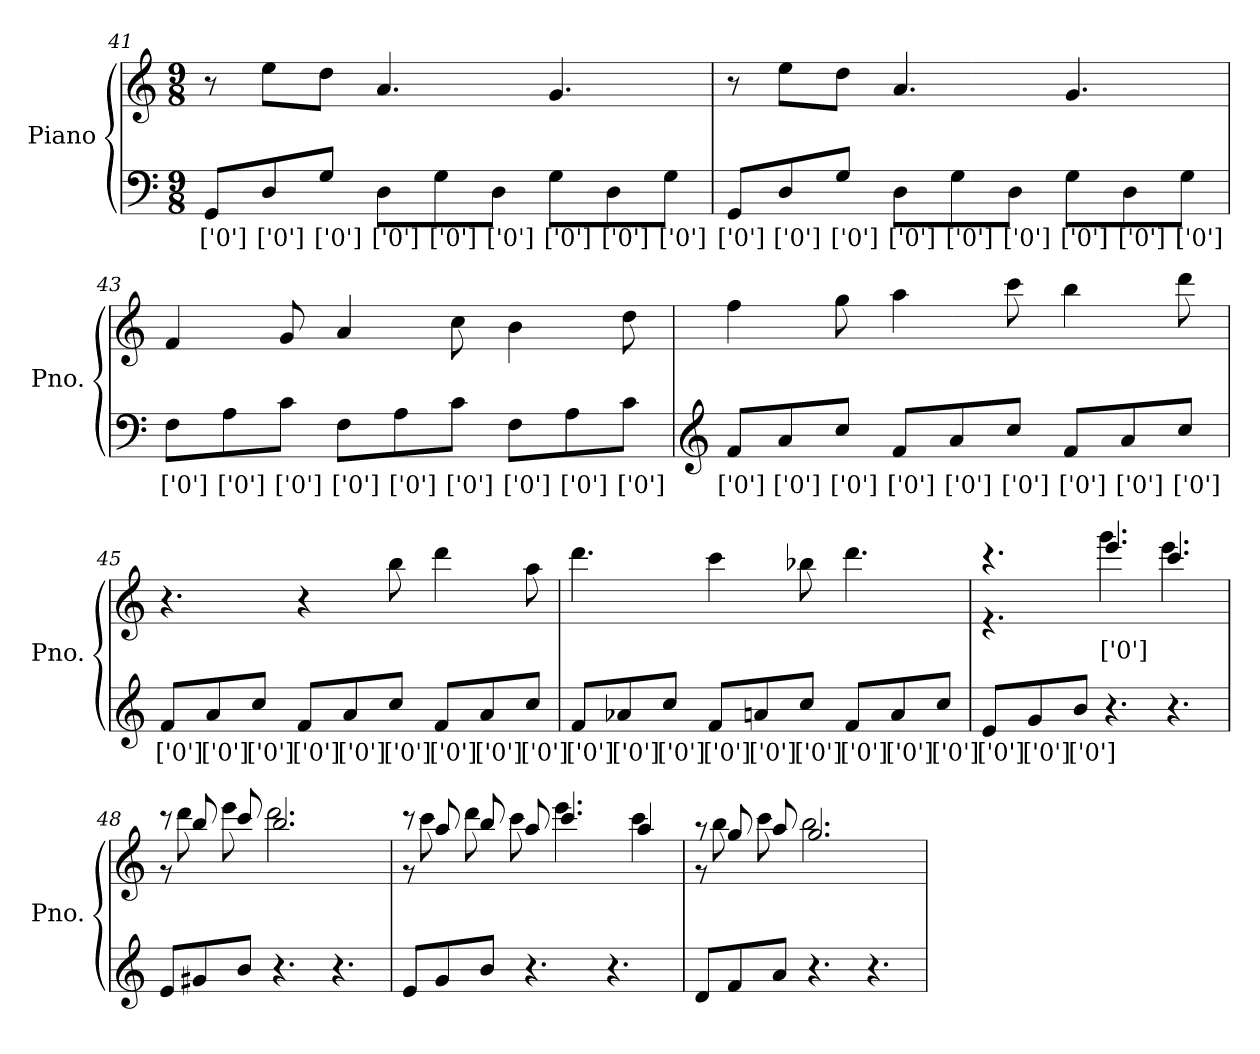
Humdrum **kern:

**kern	**text	**kern	**text
*part1	*part1	*part1	*part1
*staff2	*staff2	*staff1	*staff1
*I"Piano	*	*	*
*I'Pno.	*	*	*
!!LO:PB:g=z
*clefF4	*	*clefG2	*
*k[]	*	*k[]	*
*M9/8	*	*M9/8	*
=41	=41	=41	=41
8GGi/L	['0']	8r	.
8Di/	['0']	8ee\L	.
8Gi/J	['0']	8dd\J	.
8Di\L	['0']	4.a/	.
8Gi\	['0']	.	.
8Di\J	['0']	.	.
8Gi\L	['0']	4.g/	.
8Di\	['0']	.	.
8Gi\J	['0']	.	.
=42	=42	=42	=42
8GGi/L	['0']	8r	.
8Di/	['0']	8ee\L	.
8Gi/J	['0']	8dd\J	.
8Di\L	['0']	4.a/	.
8Gi\	['0']	.	.
8Di\J	['0']	.	.
8Gi\L	['0']	4.g/	.
8Di\	['0']	.	.
8Gi\J	['0']	.	.
=43	=43	=43	=43
8Fi\L	['0']	4f/	.
8Ai\	['0']	.	.
8ci\J	['0']	8g/	.
8Fi\L	['0']	4a/	.
8Ai\	['0']	.	.
8ci\J	['0']	8cc\	.
8Fi\L	['0']	4b\	.
8Ai\	['0']	.	.
8ci\J	['0']	8dd\	.
=44	=44	=44	=44
*clefG2	*	*	*
8fi/L	['0']	4ff\	.
8ai/	['0']	.	.
8cci/J	['0']	8gg\	.
8fi/L	['0']	4aa\	.
8ai/	['0']	.	.
8cci/J	['0']	8ccc\	.
8fi/L	['0']	4bb\	.
8ai/	['0']	.	.
8cci/J	['0']	8ddd\	.
!!LO:LB:g=z
=45	=45	=45	=45
8fi/L	['0']	4.r	.
8ai/	['0']	.	.
8cci/J	['0']	.	.
8fi/L	['0']	4r	.
8ai/	['0']	.	.
8cci/J	['0']	8bb\	.
8fi/L	['0']	4ddd\	.
8ai/	['0']	.	.
8cci/J	['0']	8aa\	.
=46	=46	=46	=46
8fi/L	['0']	4.ddd\	.
8a-Xi/	['0']	.	.
8cci/J	['0']	.	.
8fi/L	['0']	4ccc\	.
8ani/	['0']	.	.
8cci/J	['0']	8bb-X\	.
8fi/L	['0']	4.ddd\	.
8ai/	['0']	.	.
8cci/J	['0']	.	.
=47	=47	=47	=47
*	*	*^	*
8ei/L	['0']	4.r	4.r	.
8gi/	['0']	.	.	.
8bi/J	['0']	.	.	.
4.r	.	4.eeei	4.ggg	['0']
4.r	.	4.ccc	4.eee	.
=48	=48	=48	=48	=48
8e/L	.	8r	8r	.
8g#X/	.	8bb	8ddd	.
8b/J	.	8ccc	8eee	.
4.r	.	2.bb	2.ddd	.
4.r	.	.	.	.
=49	=49	=49	=49	=49
8e/L	.	8r	8r	.
8g/	.	8aa	8ccc	.
8b/J	.	8bb	8ddd	.
4.r	.	8aa	8ccc	.
.	.	4.ccc	4.eee	.
4.r	.	.	.	.
.	.	4aa	4ccc	.
!!LO:LB:g=z	!!
=50	=50	=50	=50	=50
8d/L	.	8r	8r	.
8f/	.	8gg	8bb	.
8a/J	.	8aa	8ccc	.
4.r	.	2.gg	2.bb	.
4.r	.	.	.	.
*	*	*v	*v	*
=	=	=	=
*-	*-	*-	*-
